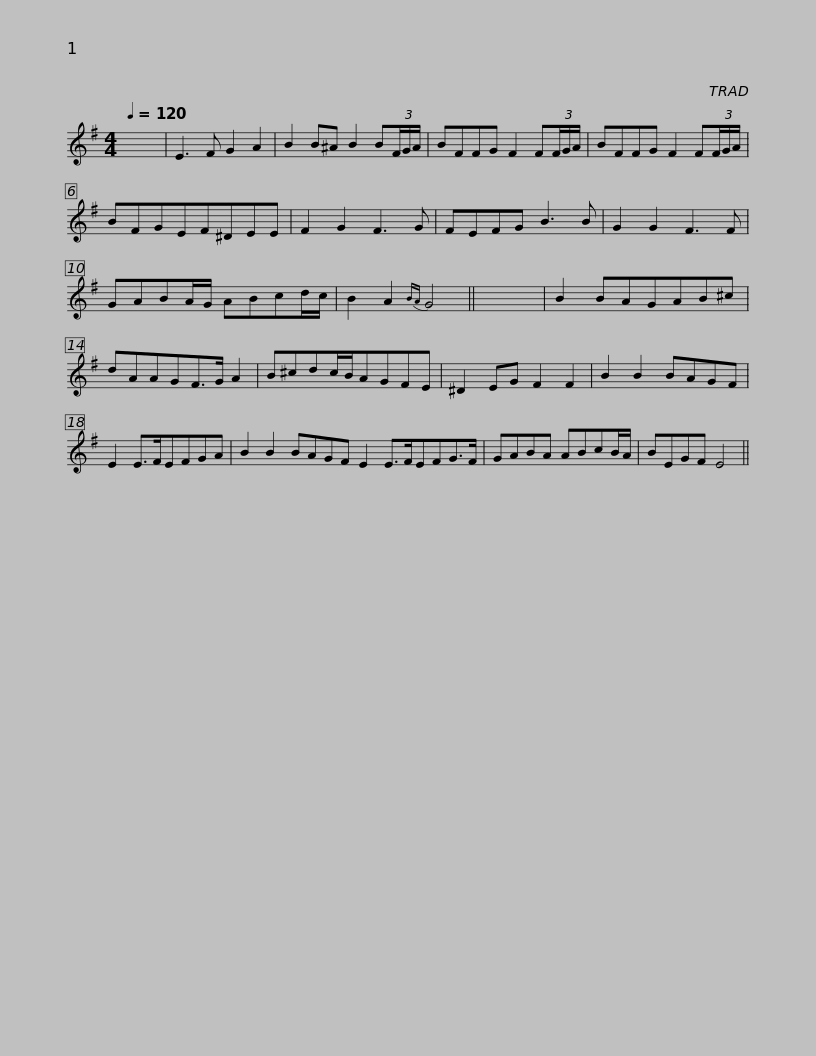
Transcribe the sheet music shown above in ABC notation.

X:1
L:1/8
Q:1/4=120
M:4/4
I:linebreak $
K:Emin
V:1 treble
V:1
 x8 | E3 F G2 A2 | B2 B^A B2 B(3F/G/A/ | BFFG F2 F(3F/G/A/ | BFFG F2 F(3F/G/A/ | %5
 BFGEF^DEE |$ F2 G2 F3 G | FEFG B3 B | G2 G2 F3 F | GABA/G/ ABcd/c/ | %10
 B2 A2{BA} G4 || x8 | B2 BAGAB^c |$ dAAGF>G A2 | B^cdc/B/AGFE | %15
 ^D2 EG F2 F2 | B2 B2 BAGF | E2 E>FEFGA |$ B2 B2 BAGF E2 E>FEFG>F | GABA ABcB/A/ | %20
 BEGF E4 || %21
